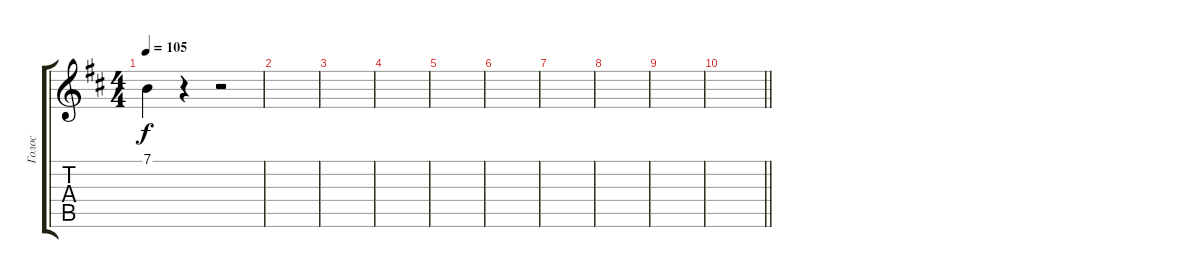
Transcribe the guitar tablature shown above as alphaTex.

\track ("Голос" "Голос") {instrument sitar}
\staff {score tabs}
\tuning (E4 B3 G3 D3 A2 E2) {hide}
\ts (4 4)
\tempo 105
\clef g2
\ks bminor
7.1.4{dy f} r.4 r.2 |
|
|
|
|
|
|
|
|
\barLineRight lightlight
